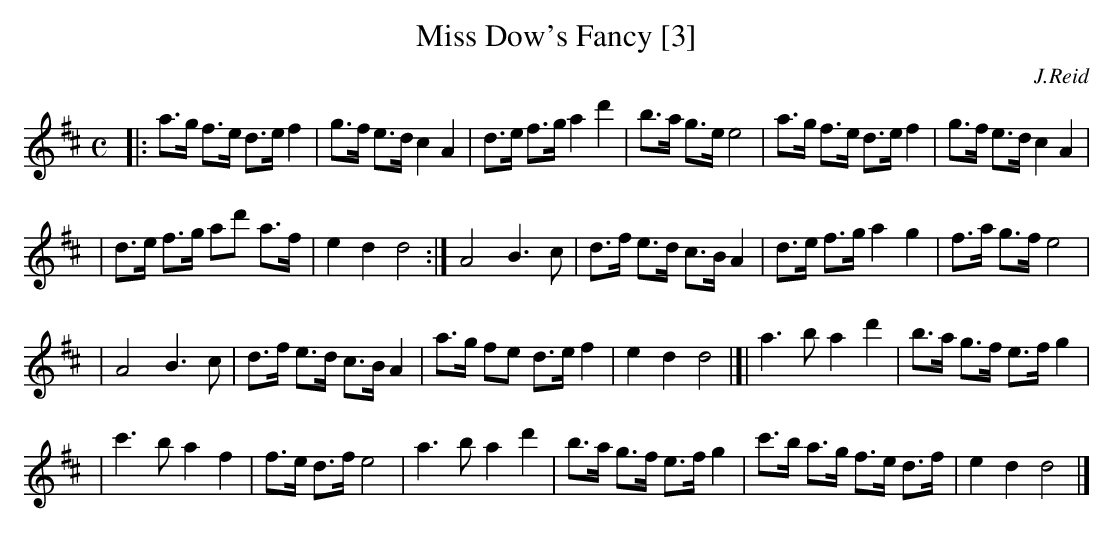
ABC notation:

X:1
T: Miss Dow's Fancy [3]
C: J.Reid
M: C
L: 1/8
K: D
|: a>g f>e d>e f2 | g>f e>d c2 A2 \
|  d>e f>g a2 d'2 | b>a g>e e4 \
|  a>g f>e d>e f2 | g>f e>d c2 A2 |
|  d>e f>g ad' a>f | e2 d2 d4 \
:| A4 B3 c | d>f e>d c>B A2 \
|  d>e f>g a2 g2 | f>a g>f e4 |
|  A4 B3 c | d>f e>d c>B A2 \
|  a>g fe d>e f2 | e2 d2 d4 \
|[| a3 b a2 d'2 | b>a g>f e>f g2 |
|  c'3 b a2 f2 | f>e d>f e4 \
| a3 b a2 d'2 | b>a g>f e>f g2 \
| c'>b a>g f>e d>f | e2 d2 d4 |]
